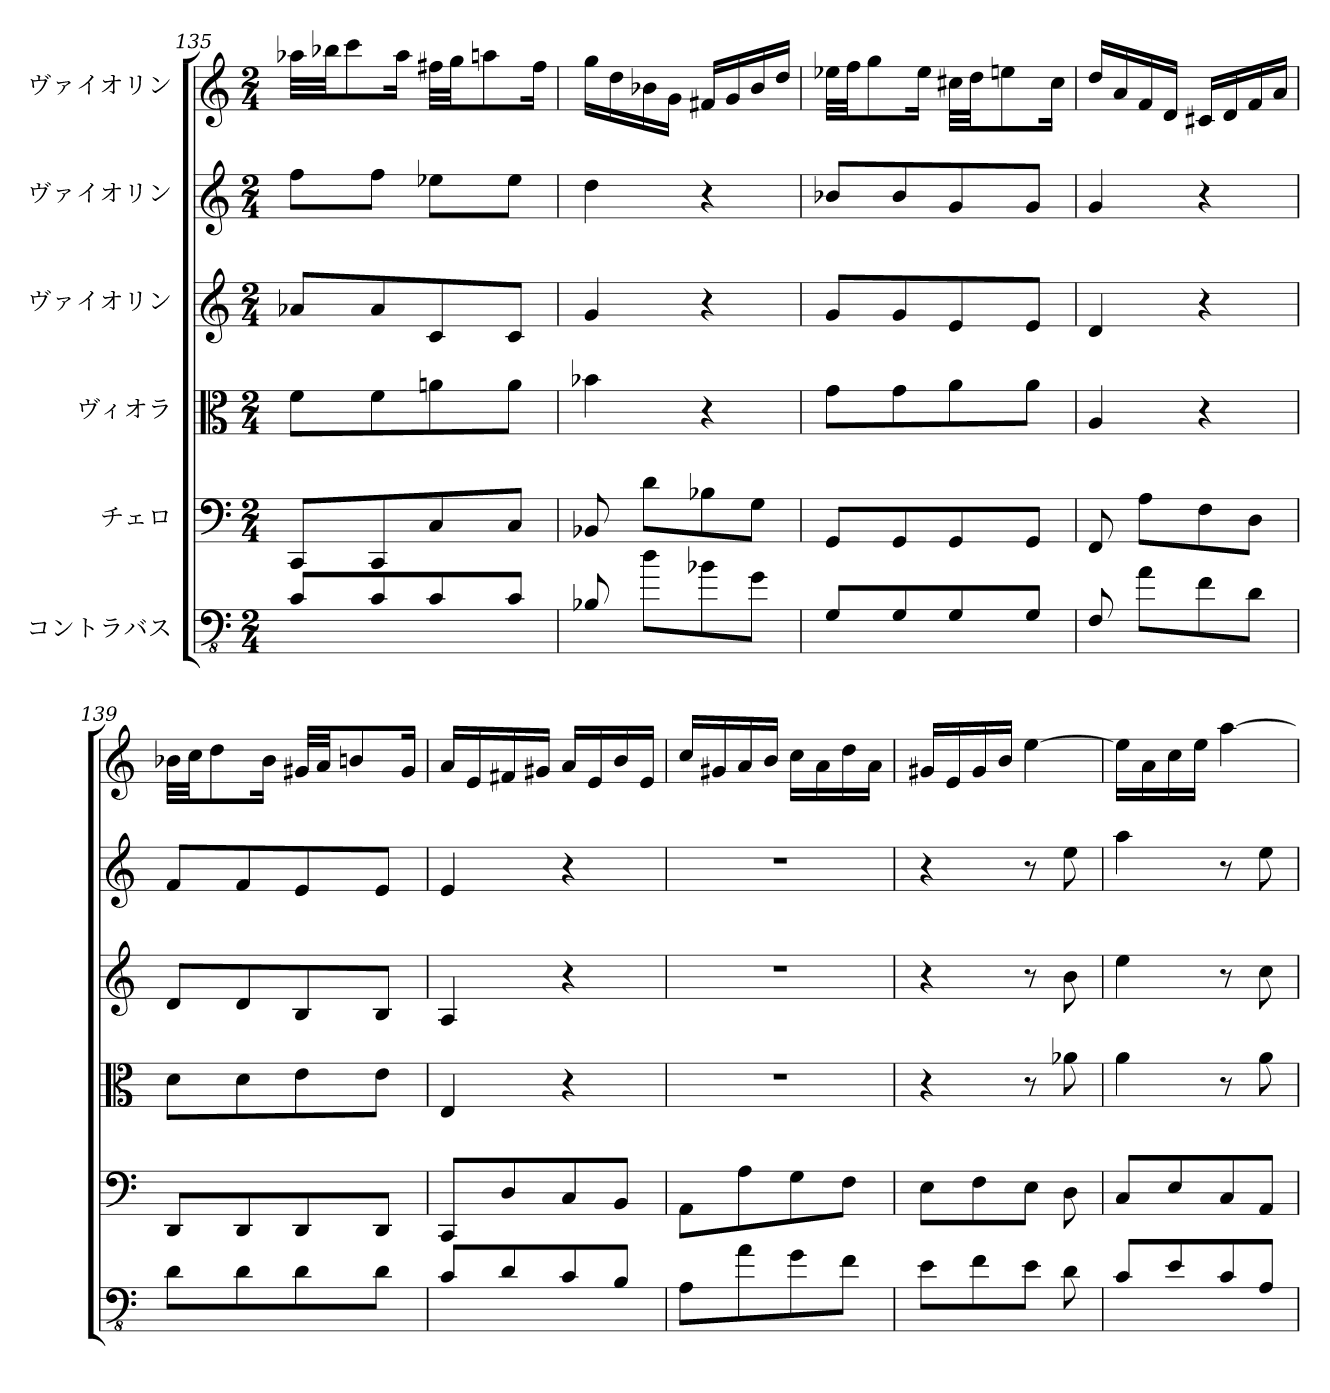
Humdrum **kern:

**kern	**kern	**kern	**kern	**kern	**kern
*part6	*part5	*part4	*part3	*part2	*part1
*staff6	*staff5	*staff4	*staff3	*staff2	*staff1
*I"コントラバス	*I"チェロ	*I"ヴィオラ	*I"ヴァイオリン	*I"ヴァイオリン	*I"ヴァイオリン
*clefFv4	*clefF4	*clefC3	*clefG2	*clefG2	*clefG2
*ITrd7c12	*	*	*	*	*
*k[]	*k[]	*k[]	*k[]	*k[]	*k[]
*M2/4	*M2/4	*M2/4	*M2/4	*M2/4	*M2/4
=135	=135	=135	=135	=135	=135
8CC/L	8CC/L	8f\L	8a-X/L	8ff\L	32aa-X\LLL
.	.	.	.	.	32bb-X\JJ
.	.	.	.	.	8ccc\
8CC/	8CC/	8f\	8a-/	8ff\J	.
.	.	.	.	.	16aa-\Jk
8CC/	8C/	8an\	8c/	8ee-X\L	32ff#X\LLL
.	.	.	.	.	32gg\JJ
.	.	.	.	.	8aan\
8CC/J	8C/J	8a\J	8c/J	8ee-\J	.
.	.	.	.	.	16ff#\Jk
!!LO:PB:g=z
=136	=136	=136	=136	=136	=136
8BBB-X/	8BB-X/	4b-X\	4g/	4dd\	16gg\LL
.	.	.	.	.	16dd\
8D\L	8d\L	.	.	.	16b-X\
.	.	.	.	.	16g\JJ
8BB-X\	8B-X\	4r	4r	4r	16f#X/LL
.	.	.	.	.	16g/
8GG\J	8G\J	.	.	.	16b-/
.	.	.	.	.	16dd/JJ
=137	=137	=137	=137	=137	=137
8GGG/L	8GG/L	8g\L	8g/L	8b-X/L	32ee-X\LLL
.	.	.	.	.	32ff\JJ
.	.	.	.	.	8gg\
8GGG/	8GG/	8g\	8g/	8b-/	.
.	.	.	.	.	16ee-\Jk
8GGG/	8GG/	8a\	8e/	8g/	32cc#X\LLL
.	.	.	.	.	32dd\JJ
.	.	.	.	.	8een\
8GGG/J	8GG/J	8a\J	8e/J	8g/J	.
.	.	.	.	.	16cc#\Jk
=138	=138	=138	=138	=138	=138
8FFF/	8FF/	4A/	4d/	4g/	16dd/LL
.	.	.	.	.	16a/
8AA\L	8A\L	.	.	.	16f/
.	.	.	.	.	16d/JJ
8FF\	8F\	4r	4r	4r	16c#X/LL
.	.	.	.	.	16d/
8DD\J	8D\J	.	.	.	16f/
.	.	.	.	.	16a/JJ
=139	=139	=139	=139	=139	=139
8DD\L	8DD/L	8d\L	8d/L	8f/L	32b-X\LLL
.	.	.	.	.	32cc\JJ
.	.	.	.	.	8dd\
8DD\	8DD/	8d\	8d/	8f/	.
.	.	.	.	.	16b-\Jk
8DD\	8DD/	8e\	8B/	8e/	32g#X/LLL
.	.	.	.	.	32a/JJ
.	.	.	.	.	8bn/
8DD\J	8DD/J	8e\J	8B/J	8e/J	.
.	.	.	.	.	16g#/Jk
!!LO:LB:g=z
=140	=140	=140	=140	=140	=140
8CC/L	8CC/L	4E/	4A/	4e/	16a/LL
.	.	.	.	.	16e/
8DD/	8D/	.	.	.	16f#X/
.	.	.	.	.	16g#X/JJ
8CC/	8C/	4r	4r	4r	16a/LL
.	.	.	.	.	16e/
8BBB/J	8BB/J	.	.	.	16b/
.	.	.	.	.	16e/JJ
=141	=141	=141	=141	=141	=141
8AAA\L	8AA\L	2r	2r	2r	16cc/LL
.	.	.	.	.	16g#X/
8AA\	8A\	.	.	.	16a/
.	.	.	.	.	16b/JJ
8GG\	8G\	.	.	.	16cc\LL
.	.	.	.	.	16a\
8FF\J	8F\J	.	.	.	16dd\
.	.	.	.	.	16a\JJ
=142	=142	=142	=142	=142	=142
8EE\L	8E\L	4r	4r	4r	16g#X/LL
.	.	.	.	.	16e/
8FF\	8F\	.	.	.	16g#/
.	.	.	.	.	16b/JJ
8EE\J	8E\J	8r	8r	8r	[4ee\
8DD\	8D\	8a-X\	8b\	8ee\	.
=143	=143	=143	=143	=143	=143
8CC/L	8C/L	4a\	4ee\	4aa\	16ee\LL]
.	.	.	.	.	16a\
8EE/	8E/	.	.	.	16cc\
.	.	.	.	.	16ee\JJ
8CC/	8C/	8r	8r	8r	[4aa\
8AAA/J	8AA/J	8a\	8cc\	8ee\	.
=	=	=	=	=	=
*-	*-	*-	*-	*-	*-
